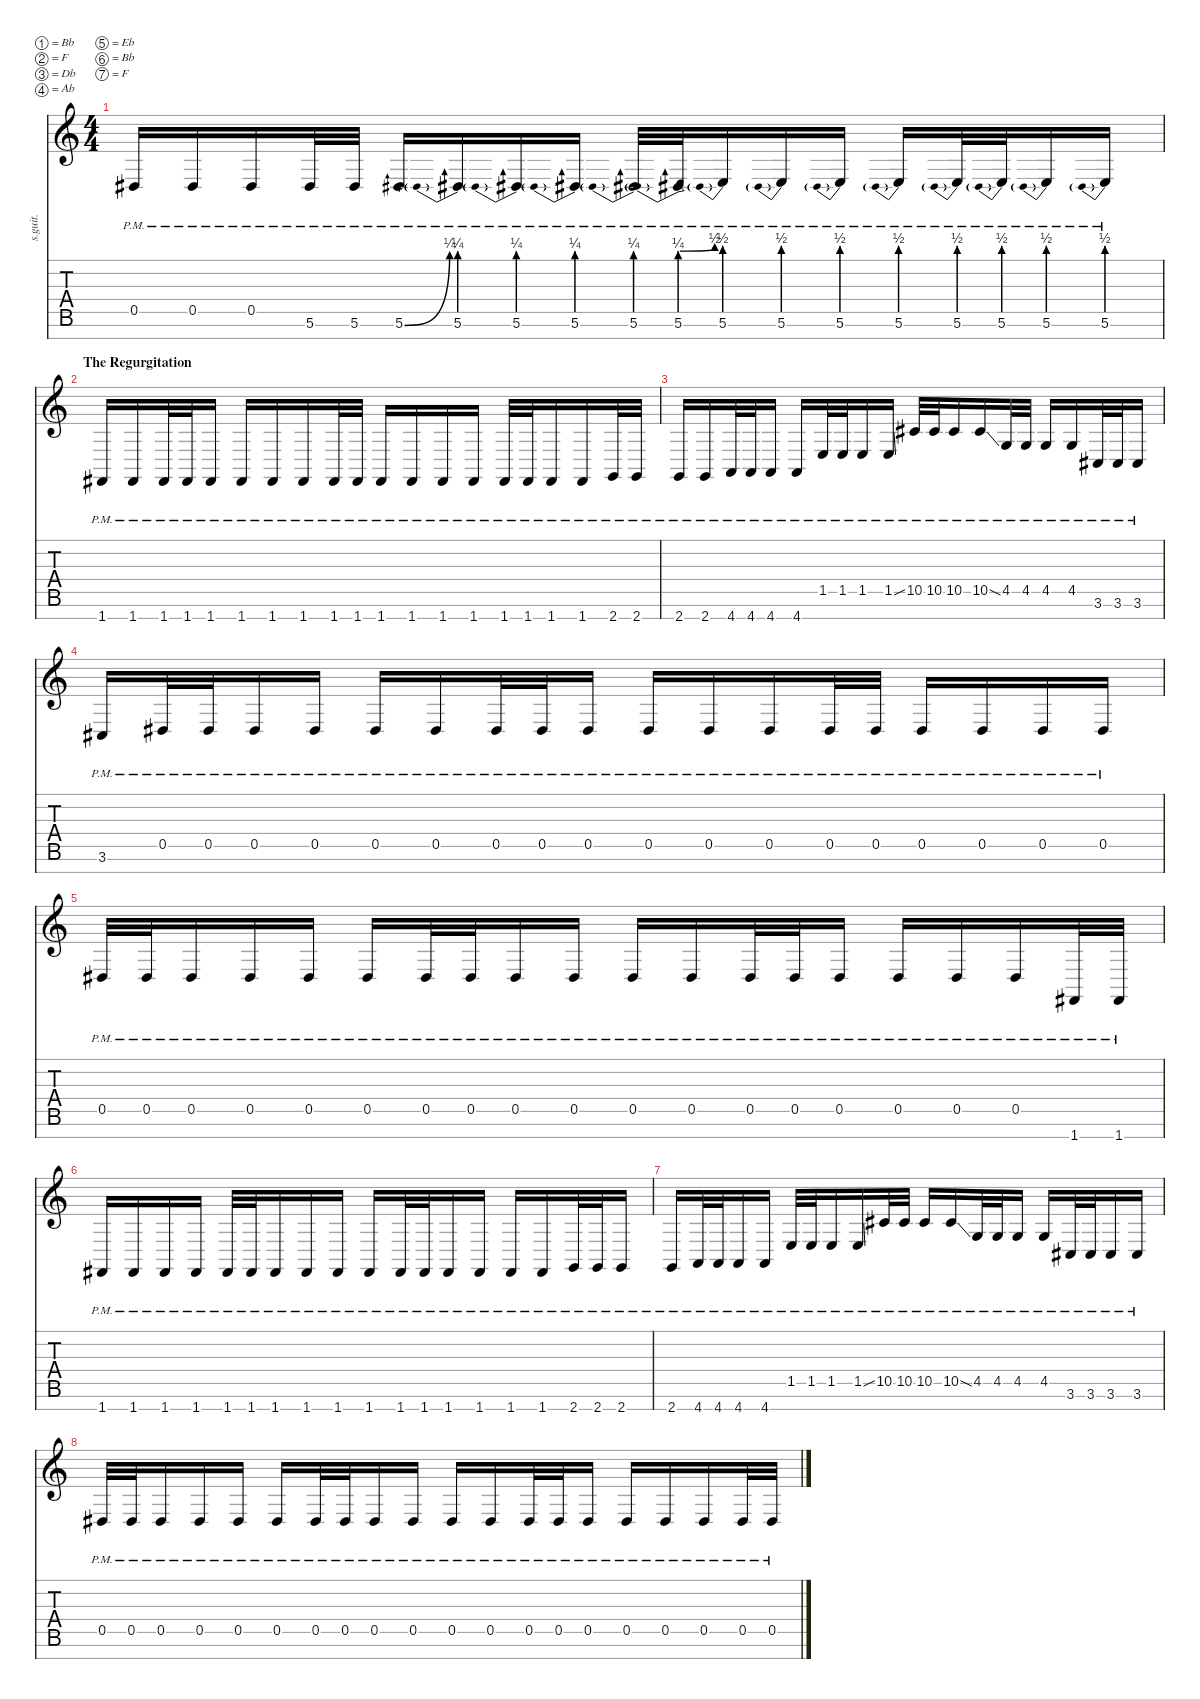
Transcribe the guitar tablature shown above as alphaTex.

\defaultSystemsLayout 4
\hideDynamics
\bracketExtendMode nobrackets
\track ("Fredrik Thordendal (Guitar 1)" "s.guit.") {instrument distortionguitar}
\staff {score tabs}
\tuning (Bb3 F3 Db3 Ab2 Eb2 Bb1 F1)
\ts (4 4)
\tempo (115 hide)
\clef g2
\ks c
0.5{pm acc #}.16{lyrics (0 "") lyrics (1 "") lyrics (2 "") lyrics (3 "") lyrics (4 "") dy f} 0.5{pm acc #}.16{lyrics (0 "") lyrics (1 "") lyrics (2 "") lyrics (3 "") lyrics (4 "")} 0.5{pm acc #}.16{lyrics (0 "") lyrics (1 "") lyrics (2 "") lyrics (3 "") lyrics (4 "")} 5.6{pm acc #}.32{lyrics (0 "") lyrics (1 "") lyrics (2 "") lyrics (3 "") lyrics (4 "")} 5.6{pm acc #}.32{lyrics (0 "") lyrics (1 "") lyrics (2 "") lyrics (3 "") lyrics (4 "")} 5.6{be (bend 0 0 15 1) pm acc #}.16{lyrics (0 "") lyrics (1 "") lyrics (2 "") lyrics (3 "") lyrics (4 "")} 5.6{be (prebend 0 1 60 1) pm acc #}.16{lyrics (0 "") lyrics (1 "") lyrics (2 "") lyrics (3 "") lyrics (4 "")} 5.6{be (prebend 0 1 60 1) pm acc #}.16{lyrics (0 "") lyrics (1 "") lyrics (2 "") lyrics (3 "") lyrics (4 "")} 5.6{be (prebend 0 1 60 1) pm acc #}.16{lyrics (0 "") lyrics (1 "") lyrics (2 "") lyrics (3 "") lyrics (4 "")} 5.6{be (prebend 0 1 60 1) pm acc #}.32{lyrics (0 "") lyrics (1 "") lyrics (2 "") lyrics (3 "") lyrics (4 "")} 5.6{be (prebendbend 0 1 60 2) pm acc #}.32{lyrics (0 "") lyrics (1 "") lyrics (2 "") lyrics (3 "") lyrics (4 "")} 5.6{be (prebend 0 2 60 2) pm}.16{lyrics (0 "") lyrics (1 "") lyrics (2 "") lyrics (3 "") lyrics (4 "")} 5.6{be (prebend 0 2 60 2) pm}.16{lyrics (0 "") lyrics (1 "") lyrics (2 "") lyrics (3 "") lyrics (4 "")} 5.6{be (prebend 0 2 60 2) pm}.16{lyrics (0 "") lyrics (1 "") lyrics (2 "") lyrics (3 "") lyrics (4 "")} 5.6{be (prebend 0 2 60 2) pm}.16{lyrics (0 "") lyrics (1 "") lyrics (2 "") lyrics (3 "") lyrics (4 "")} 5.6{be (prebend 0 2 60 2) pm}.32{lyrics (0 "") lyrics (1 "") lyrics (2 "") lyrics (3 "") lyrics (4 "")} 5.6{be (prebend 0 2 60 2) pm}.32{lyrics (0 "") lyrics (1 "") lyrics (2 "") lyrics (3 "") lyrics (4 "")} 5.6{be (prebend 0 2 60 2) pm}.16{lyrics (0 "") lyrics (1 "") lyrics (2 "") lyrics (3 "") lyrics (4 "")} 5.6{be (prebend 0 2 60 2) pm}.16{lyrics (0 "") lyrics (1 "") lyrics (2 "") lyrics (3 "") lyrics (4 "")} |
\section ("" "The Regurgitation")
1.7{pm acc #}.16{lyrics (0 "") lyrics (1 "") lyrics (2 "") lyrics (3 "") lyrics (4 "")} 1.7{pm acc #}.16{lyrics (0 "") lyrics (1 "") lyrics (2 "") lyrics (3 "") lyrics (4 "")} 1.7{pm acc #}.32{lyrics (0 "") lyrics (1 "") lyrics (2 "") lyrics (3 "") lyrics (4 "")} 1.7{pm acc #}.32{lyrics (0 "") lyrics (1 "") lyrics (2 "") lyrics (3 "") lyrics (4 "")} 1.7{pm acc #}.16{lyrics (0 "") lyrics (1 "") lyrics (2 "") lyrics (3 "") lyrics (4 "")} 1.7{pm acc #}.16{lyrics (0 "") lyrics (1 "") lyrics (2 "") lyrics (3 "") lyrics (4 "")} 1.7{pm acc #}.16{lyrics (0 "") lyrics (1 "") lyrics (2 "") lyrics (3 "") lyrics (4 "")} 1.7{pm acc #}.16{lyrics (0 "") lyrics (1 "") lyrics (2 "") lyrics (3 "") lyrics (4 "")} 1.7{pm acc #}.32{lyrics (0 "") lyrics (1 "") lyrics (2 "") lyrics (3 "") lyrics (4 "")} 1.7{pm acc #}.32{lyrics (0 "") lyrics (1 "") lyrics (2 "") lyrics (3 "") lyrics (4 "")} 1.7{pm acc #}.16{lyrics (0 "") lyrics (1 "") lyrics (2 "") lyrics (3 "") lyrics (4 "")} 1.7{pm acc #}.16{lyrics (0 "") lyrics (1 "") lyrics (2 "") lyrics (3 "") lyrics (4 "")} 1.7{pm acc #}.16{lyrics (0 "") lyrics (1 "") lyrics (2 "") lyrics (3 "") lyrics (4 "")} 1.7{pm acc #}.16{lyrics (0 "") lyrics (1 "") lyrics (2 "") lyrics (3 "") lyrics (4 "")} 1.7{pm acc #}.32{lyrics (0 "") lyrics (1 "") lyrics (2 "") lyrics (3 "") lyrics (4 "")} 1.7{pm acc #}.32{lyrics (0 "") lyrics (1 "") lyrics (2 "") lyrics (3 "") lyrics (4 "")} 1.7{pm acc #}.16{lyrics (0 "") lyrics (1 "") lyrics (2 "") lyrics (3 "") lyrics (4 "")} 1.7{pm acc #}.16{lyrics (0 "") lyrics (1 "") lyrics (2 "") lyrics (3 "") lyrics (4 "")} 2.7{pm}.32{lyrics (0 "") lyrics (1 "") lyrics (2 "") lyrics (3 "") lyrics (4 "")} 2.7{pm}.32{lyrics (0 "") lyrics (1 "") lyrics (2 "") lyrics (3 "") lyrics (4 "")} |
2.7{pm}.16{lyrics (0 "") lyrics (1 "") lyrics (2 "") lyrics (3 "") lyrics (4 "")} 2.7{pm}.16{lyrics (0 "") lyrics (1 "") lyrics (2 "") lyrics (3 "") lyrics (4 "")} 4.7{pm}.32{lyrics (0 "") lyrics (1 "") lyrics (2 "") lyrics (3 "") lyrics (4 "")} 4.7{pm}.32{lyrics (0 "") lyrics (1 "") lyrics (2 "") lyrics (3 "") lyrics (4 "")} 4.7{pm}.16{lyrics (0 "") lyrics (1 "") lyrics (2 "") lyrics (3 "") lyrics (4 "")} 4.7{pm}.16{lyrics (0 "") lyrics (1 "") lyrics (2 "") lyrics (3 "") lyrics (4 "")} 1.5{pm}.32{lyrics (0 "") lyrics (1 "") lyrics (2 "") lyrics (3 "") lyrics (4 "")} 1.5{pm}.32{lyrics (0 "") lyrics (1 "") lyrics (2 "") lyrics (3 "") lyrics (4 "")} 1.5{pm}.16{lyrics (0 "") lyrics (1 "") lyrics (2 "") lyrics (3 "") lyrics (4 "")} 1.5{ss pm}.16{lyrics (0 "") lyrics (1 "") lyrics (2 "") lyrics (3 "") lyrics (4 "")} 10.5{pm acc #}.32{lyrics (0 "") lyrics (1 "") lyrics (2 "") lyrics (3 "") lyrics (4 "") dy ff} 10.5{pm acc #}.32{lyrics (0 "") lyrics (1 "") lyrics (2 "") lyrics (3 "") lyrics (4 "") dy f} 10.5{pm acc #}.16{lyrics (0 "") lyrics (1 "") lyrics (2 "") lyrics (3 "") lyrics (4 "")} 10.5{ss pm acc #}.16{lyrics (0 "") lyrics (1 "") lyrics (2 "") lyrics (3 "") lyrics (4 "")} 4.5{pm}.32{lyrics (0 "") lyrics (1 "") lyrics (2 "") lyrics (3 "") lyrics (4 "") dy ff} 4.5{pm}.32{lyrics (0 "") lyrics (1 "") lyrics (2 "") lyrics (3 "") lyrics (4 "") dy f} 4.5{pm}.16{lyrics (0 "") lyrics (1 "") lyrics (2 "") lyrics (3 "") lyrics (4 "")} 4.5{pm}.16{lyrics (0 "") lyrics (1 "") lyrics (2 "") lyrics (3 "") lyrics (4 "")} 3.6{pm acc #}.32{lyrics (0 "") lyrics (1 "") lyrics (2 "") lyrics (3 "") lyrics (4 "")} 3.6{pm acc #}.32{lyrics (0 "") lyrics (1 "") lyrics (2 "") lyrics (3 "") lyrics (4 "")} 3.6{pm acc #}.16{lyrics (0 "") lyrics (1 "") lyrics (2 "") lyrics (3 "") lyrics (4 "")} |
3.6{pm acc #}.16{lyrics (0 "") lyrics (1 "") lyrics (2 "") lyrics (3 "") lyrics (4 "")} 0.5{pm acc #}.32{lyrics (0 "") lyrics (1 "") lyrics (2 "") lyrics (3 "") lyrics (4 "")} 0.5{pm acc #}.32{lyrics (0 "") lyrics (1 "") lyrics (2 "") lyrics (3 "") lyrics (4 "")} 0.5{pm acc #}.16{lyrics (0 "") lyrics (1 "") lyrics (2 "") lyrics (3 "") lyrics (4 "")} 0.5{pm acc #}.16{lyrics (0 "") lyrics (1 "") lyrics (2 "") lyrics (3 "") lyrics (4 "")} 0.5{pm acc #}.16{lyrics (0 "") lyrics (1 "") lyrics (2 "") lyrics (3 "") lyrics (4 "")} 0.5{pm acc #}.16{lyrics (0 "") lyrics (1 "") lyrics (2 "") lyrics (3 "") lyrics (4 "")} 0.5{pm acc #}.32{lyrics (0 "") lyrics (1 "") lyrics (2 "") lyrics (3 "") lyrics (4 "")} 0.5{pm acc #}.32{lyrics (0 "") lyrics (1 "") lyrics (2 "") lyrics (3 "") lyrics (4 "")} 0.5{pm acc #}.16{lyrics (0 "") lyrics (1 "") lyrics (2 "") lyrics (3 "") lyrics (4 "")} 0.5{pm acc #}.16{lyrics (0 "") lyrics (1 "") lyrics (2 "") lyrics (3 "") lyrics (4 "")} 0.5{pm acc #}.16{lyrics (0 "") lyrics (1 "") lyrics (2 "") lyrics (3 "") lyrics (4 "")} 0.5{pm acc #}.16{lyrics (0 "") lyrics (1 "") lyrics (2 "") lyrics (3 "") lyrics (4 "")} 0.5{pm acc #}.32{lyrics (0 "") lyrics (1 "") lyrics (2 "") lyrics (3 "") lyrics (4 "")} 0.5{pm acc #}.32{lyrics (0 "") lyrics (1 "") lyrics (2 "") lyrics (3 "") lyrics (4 "")} 0.5{pm acc #}.16{lyrics (0 "") lyrics (1 "") lyrics (2 "") lyrics (3 "") lyrics (4 "")} 0.5{pm acc #}.16{lyrics (0 "") lyrics (1 "") lyrics (2 "") lyrics (3 "") lyrics (4 "")} 0.5{pm acc #}.16{lyrics (0 "") lyrics (1 "") lyrics (2 "") lyrics (3 "") lyrics (4 "")} 0.5{pm acc #}.16{lyrics (0 "") lyrics (1 "") lyrics (2 "") lyrics (3 "") lyrics (4 "")} |
0.5{pm acc #}.32{lyrics (0 "") lyrics (1 "") lyrics (2 "") lyrics (3 "") lyrics (4 "")} 0.5{pm acc #}.32{lyrics (0 "") lyrics (1 "") lyrics (2 "") lyrics (3 "") lyrics (4 "")} 0.5{pm acc #}.16{lyrics (0 "") lyrics (1 "") lyrics (2 "") lyrics (3 "") lyrics (4 "")} 0.5{pm acc #}.16{lyrics (0 "") lyrics (1 "") lyrics (2 "") lyrics (3 "") lyrics (4 "")} 0.5{pm acc #}.16{lyrics (0 "") lyrics (1 "") lyrics (2 "") lyrics (3 "") lyrics (4 "")} 0.5{pm acc #}.16{lyrics (0 "") lyrics (1 "") lyrics (2 "") lyrics (3 "") lyrics (4 "")} 0.5{pm acc #}.32{lyrics (0 "") lyrics (1 "") lyrics (2 "") lyrics (3 "") lyrics (4 "")} 0.5{pm acc #}.32{lyrics (0 "") lyrics (1 "") lyrics (2 "") lyrics (3 "") lyrics (4 "")} 0.5{pm acc #}.16{lyrics (0 "") lyrics (1 "") lyrics (2 "") lyrics (3 "") lyrics (4 "")} 0.5{pm acc #}.16{lyrics (0 "") lyrics (1 "") lyrics (2 "") lyrics (3 "") lyrics (4 "")} 0.5{pm acc #}.16{lyrics (0 "") lyrics (1 "") lyrics (2 "") lyrics (3 "") lyrics (4 "")} 0.5{pm acc #}.16{lyrics (0 "") lyrics (1 "") lyrics (2 "") lyrics (3 "") lyrics (4 "")} 0.5{pm acc #}.32{lyrics (0 "") lyrics (1 "") lyrics (2 "") lyrics (3 "") lyrics (4 "")} 0.5{pm acc #}.32{lyrics (0 "") lyrics (1 "") lyrics (2 "") lyrics (3 "") lyrics (4 "")} 0.5{pm acc #}.16{lyrics (0 "") lyrics (1 "") lyrics (2 "") lyrics (3 "") lyrics (4 "")} 0.5{pm acc #}.16{lyrics (0 "") lyrics (1 "") lyrics (2 "") lyrics (3 "") lyrics (4 "")} 0.5{pm acc #}.16{lyrics (0 "") lyrics (1 "") lyrics (2 "") lyrics (3 "") lyrics (4 "")} 0.5{pm acc #}.16{lyrics (0 "") lyrics (1 "") lyrics (2 "") lyrics (3 "") lyrics (4 "")} 1.7{pm acc #}.32{lyrics (0 "") lyrics (1 "") lyrics (2 "") lyrics (3 "") lyrics (4 "")} 1.7{pm acc #}.32{lyrics (0 "") lyrics (1 "") lyrics (2 "") lyrics (3 "") lyrics (4 "")} |
1.7{pm acc #}.16{lyrics (0 "") lyrics (1 "") lyrics (2 "") lyrics (3 "") lyrics (4 "")} 1.7{pm acc #}.16{lyrics (0 "") lyrics (1 "") lyrics (2 "") lyrics (3 "") lyrics (4 "")} 1.7{pm acc #}.16{lyrics (0 "") lyrics (1 "") lyrics (2 "") lyrics (3 "") lyrics (4 "")} 1.7{pm acc #}.16{lyrics (0 "") lyrics (1 "") lyrics (2 "") lyrics (3 "") lyrics (4 "")} 1.7{pm acc #}.32{lyrics (0 "") lyrics (1 "") lyrics (2 "") lyrics (3 "") lyrics (4 "")} 1.7{pm acc #}.32{lyrics (0 "") lyrics (1 "") lyrics (2 "") lyrics (3 "") lyrics (4 "")} 1.7{pm acc #}.16{lyrics (0 "") lyrics (1 "") lyrics (2 "") lyrics (3 "") lyrics (4 "")} 1.7{pm acc #}.16{lyrics (0 "") lyrics (1 "") lyrics (2 "") lyrics (3 "") lyrics (4 "")} 1.7{pm acc #}.16{lyrics (0 "") lyrics (1 "") lyrics (2 "") lyrics (3 "") lyrics (4 "")} 1.7{pm acc #}.16{lyrics (0 "") lyrics (1 "") lyrics (2 "") lyrics (3 "") lyrics (4 "")} 1.7{pm acc #}.32{lyrics (0 "") lyrics (1 "") lyrics (2 "") lyrics (3 "") lyrics (4 "")} 1.7{pm acc #}.32{lyrics (0 "") lyrics (1 "") lyrics (2 "") lyrics (3 "") lyrics (4 "")} 1.7{pm acc #}.16{lyrics (0 "") lyrics (1 "") lyrics (2 "") lyrics (3 "") lyrics (4 "")} 1.7{pm acc #}.16{lyrics (0 "") lyrics (1 "") lyrics (2 "") lyrics (3 "") lyrics (4 "")} 1.7{pm acc #}.16{lyrics (0 "") lyrics (1 "") lyrics (2 "") lyrics (3 "") lyrics (4 "")} 1.7{pm acc #}.16{lyrics (0 "") lyrics (1 "") lyrics (2 "") lyrics (3 "") lyrics (4 "")} 2.7{pm}.32{lyrics (0 "") lyrics (1 "") lyrics (2 "") lyrics (3 "") lyrics (4 "")} 2.7{pm}.32{lyrics (0 "") lyrics (1 "") lyrics (2 "") lyrics (3 "") lyrics (4 "")} 2.7{pm}.16{lyrics (0 "") lyrics (1 "") lyrics (2 "") lyrics (3 "") lyrics (4 "")} |
2.7{pm}.16{lyrics (0 "") lyrics (1 "") lyrics (2 "") lyrics (3 "") lyrics (4 "")} 4.7{pm}.32{lyrics (0 "") lyrics (1 "") lyrics (2 "") lyrics (3 "") lyrics (4 "")} 4.7{pm}.32{lyrics (0 "") lyrics (1 "") lyrics (2 "") lyrics (3 "") lyrics (4 "")} 4.7{pm}.16{lyrics (0 "") lyrics (1 "") lyrics (2 "") lyrics (3 "") lyrics (4 "")} 4.7{pm}.16{lyrics (0 "") lyrics (1 "") lyrics (2 "") lyrics (3 "") lyrics (4 "")} 1.5{pm}.32{lyrics (0 "") lyrics (1 "") lyrics (2 "") lyrics (3 "") lyrics (4 "")} 1.5{pm}.32{lyrics (0 "") lyrics (1 "") lyrics (2 "") lyrics (3 "") lyrics (4 "")} 1.5{pm}.16{lyrics (0 "") lyrics (1 "") lyrics (2 "") lyrics (3 "") lyrics (4 "")} 1.5{ss pm}.16{lyrics (0 "") lyrics (1 "") lyrics (2 "") lyrics (3 "") lyrics (4 "")} 10.5{pm acc #}.32{lyrics (0 "") lyrics (1 "") lyrics (2 "") lyrics (3 "") lyrics (4 "") dy ff} 10.5{pm acc #}.32{lyrics (0 "") lyrics (1 "") lyrics (2 "") lyrics (3 "") lyrics (4 "") dy f} 10.5{pm acc #}.16{lyrics (0 "") lyrics (1 "") lyrics (2 "") lyrics (3 "") lyrics (4 "")} 10.5{ss pm acc #}.16{lyrics (0 "") lyrics (1 "") lyrics (2 "") lyrics (3 "") lyrics (4 "")} 4.5{pm}.32{lyrics (0 "") lyrics (1 "") lyrics (2 "") lyrics (3 "") lyrics (4 "") dy ff} 4.5{pm}.32{lyrics (0 "") lyrics (1 "") lyrics (2 "") lyrics (3 "") lyrics (4 "") dy f} 4.5{pm}.16{lyrics (0 "") lyrics (1 "") lyrics (2 "") lyrics (3 "") lyrics (4 "")} 4.5{pm}.16{lyrics (0 "") lyrics (1 "") lyrics (2 "") lyrics (3 "") lyrics (4 "")} 3.6{pm acc #}.32{lyrics (0 "") lyrics (1 "") lyrics (2 "") lyrics (3 "") lyrics (4 "")} 3.6{pm acc #}.32{lyrics (0 "") lyrics (1 "") lyrics (2 "") lyrics (3 "") lyrics (4 "")} 3.6{pm acc #}.16{lyrics (0 "") lyrics (1 "") lyrics (2 "") lyrics (3 "") lyrics (4 "")} 3.6{pm acc #}.16{lyrics (0 "") lyrics (1 "") lyrics (2 "") lyrics (3 "") lyrics (4 "")} |
0.5{pm acc #}.32{lyrics (0 "") lyrics (1 "") lyrics (2 "") lyrics (3 "") lyrics (4 "")} 0.5{pm acc #}.32{lyrics (0 "") lyrics (1 "") lyrics (2 "") lyrics (3 "") lyrics (4 "")} 0.5{pm acc #}.16{lyrics (0 "") lyrics (1 "") lyrics (2 "") lyrics (3 "") lyrics (4 "")} 0.5{pm acc #}.16{lyrics (0 "") lyrics (1 "") lyrics (2 "") lyrics (3 "") lyrics (4 "")} 0.5{pm acc #}.16{lyrics (0 "") lyrics (1 "") lyrics (2 "") lyrics (3 "") lyrics (4 "")} 0.5{pm acc #}.16{lyrics (0 "") lyrics (1 "") lyrics (2 "") lyrics (3 "") lyrics (4 "")} 0.5{pm acc #}.32{lyrics (0 "") lyrics (1 "") lyrics (2 "") lyrics (3 "") lyrics (4 "")} 0.5{pm acc #}.32{lyrics (0 "") lyrics (1 "") lyrics (2 "") lyrics (3 "") lyrics (4 "")} 0.5{pm acc #}.16{lyrics (0 "") lyrics (1 "") lyrics (2 "") lyrics (3 "") lyrics (4 "")} 0.5{pm acc #}.16{lyrics (0 "") lyrics (1 "") lyrics (2 "") lyrics (3 "") lyrics (4 "")} 0.5{pm acc #}.16{lyrics (0 "") lyrics (1 "") lyrics (2 "") lyrics (3 "") lyrics (4 "")} 0.5{pm acc #}.16{lyrics (0 "") lyrics (1 "") lyrics (2 "") lyrics (3 "") lyrics (4 "")} 0.5{pm acc #}.32{lyrics (0 "") lyrics (1 "") lyrics (2 "") lyrics (3 "") lyrics (4 "")} 0.5{pm acc #}.32{lyrics (0 "") lyrics (1 "") lyrics (2 "") lyrics (3 "") lyrics (4 "")} 0.5{pm acc #}.16{lyrics (0 "") lyrics (1 "") lyrics (2 "") lyrics (3 "") lyrics (4 "")} 0.5{pm acc #}.16{lyrics (0 "") lyrics (1 "") lyrics (2 "") lyrics (3 "") lyrics (4 "")} 0.5{pm acc #}.16{lyrics (0 "") lyrics (1 "") lyrics (2 "") lyrics (3 "") lyrics (4 "")} 0.5{pm acc #}.16{lyrics (0 "") lyrics (1 "") lyrics (2 "") lyrics (3 "") lyrics (4 "")} 0.5{pm acc #}.32{lyrics (0 "") lyrics (1 "") lyrics (2 "") lyrics (3 "") lyrics (4 "")} 0.5{pm acc #}.32{lyrics (0 "") lyrics (1 "") lyrics (2 "") lyrics (3 "") lyrics (4 "")}
